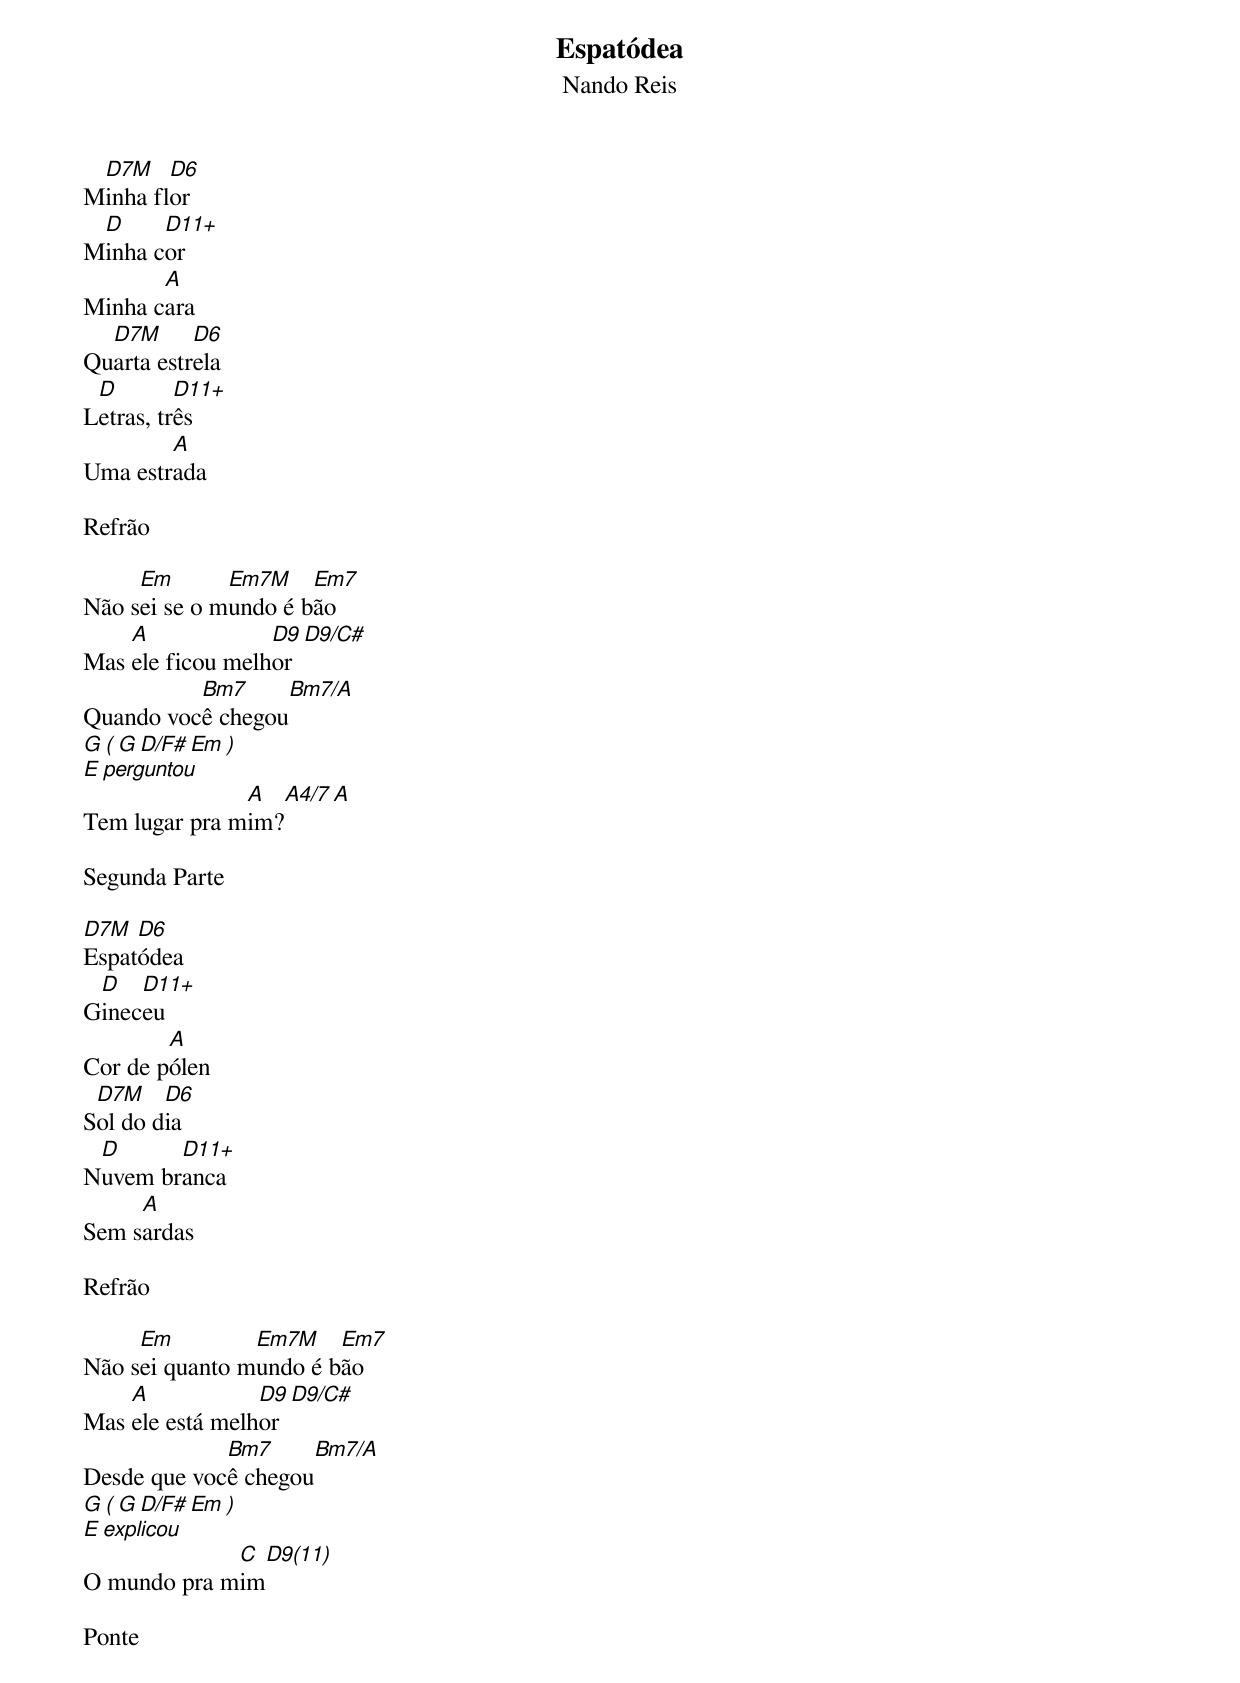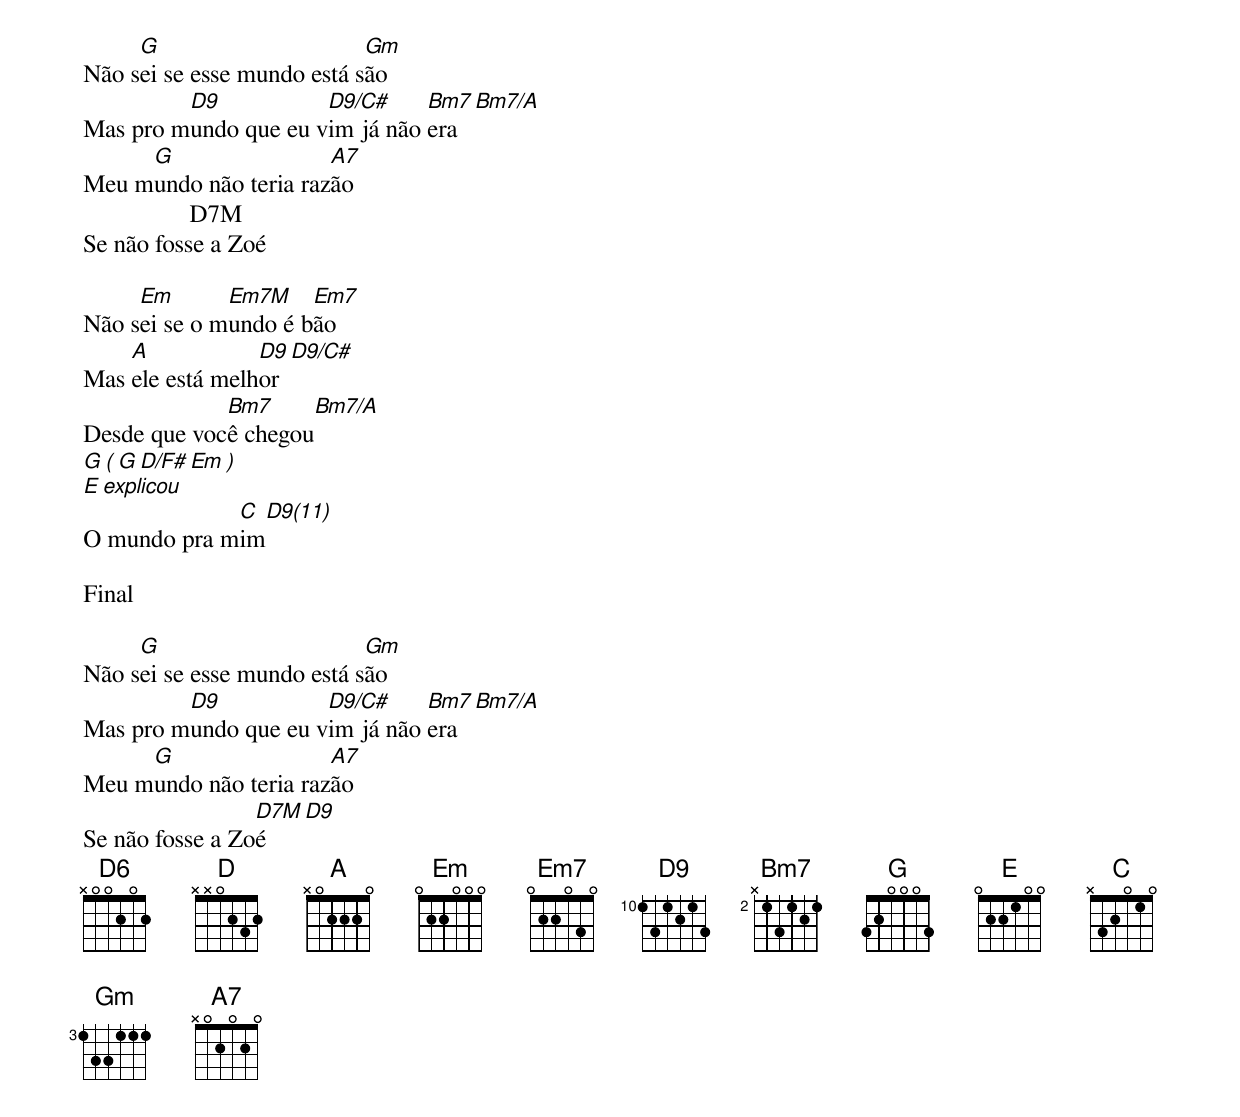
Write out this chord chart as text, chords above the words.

Espatódea
Nando Reis

 D7M    D6
Minha flor
 D     D11+
Minha cor
       A
Minha cara
  D7M      D6
Quarta estrela
 D        D11+
Letras, três
        A
Uma estrada

Refrão

     Em       Em7M    Em7
Não sei se o mundo é bão
    A             D9  D9/C#
Mas ele ficou melhor
          Bm7      Bm7/A
Quando você chegou
         G   ( G  D/F#  Em )
E perguntou
               A   A4/7  A
Tem lugar pra mim?

Segunda Parte

D7M  D6
Espatódea
 D   D11+
Gineceu
        A
Cor de pólen
 D7M    D6
Sol do dia
 D      D11+
Nuvem branca
     A
Sem sardas

Refrão

     Em         Em7M    Em7
Não sei quanto mundo é bão
    A            D9  D9/C#
Mas ele está melhor
             Bm7     Bm7/A
Desde que você chegou
         G  ( G  D/F#  Em )
E explicou
             C   D9(11)
O mundo pra mim

Ponte

     G                      Gm
Não sei se esse mundo está são
         D9           D9/C#     Bm7  Bm7/A
Mas pro mundo que eu vim já não era
     G                 A7
Meu mundo não teria razão
                 D7M
Se não fosse a Zoé

     Em       Em7M    Em7
Não sei se o mundo é bão
    A            D9  D9/C#
Mas ele está melhor
             Bm7     Bm7/A
Desde que você chegou
         G  ( G  D/F#  Em )
E explicou
             C   D9(11)
O mundo pra mim

Final

     G                      Gm
Não sei se esse mundo está são
         D9           D9/C#     Bm7  Bm7/A
Mas pro mundo que eu vim já não era
     G                 A7
Meu mundo não teria razão
                 D7M  D9
Se não fosse a Zoé
